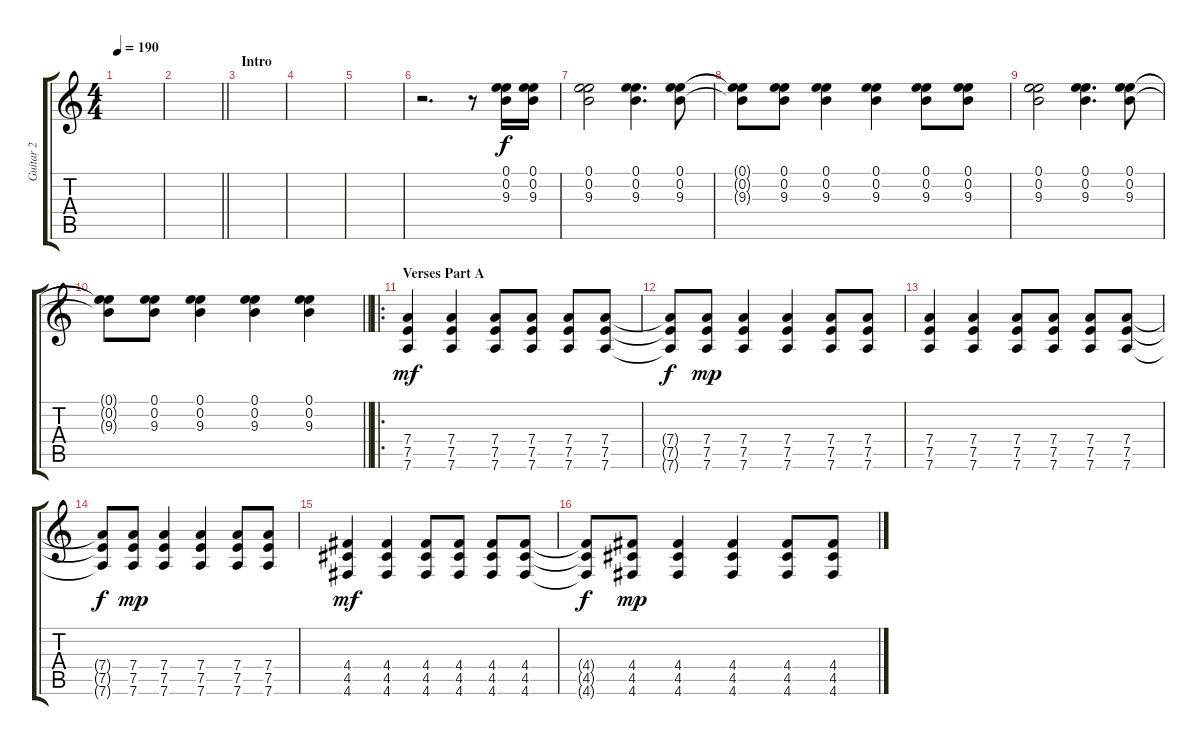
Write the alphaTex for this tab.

\track ("Guitar 2" "Guitar 2") {instrument distortionguitar}
\staff {score tabs}
\tuning (E4 B3 G3 D3 A2 D2) {hide}
\ts (4 4)
\tempo 190
\clef g2
\ks c
|
\barLineRight lightlight
|
\section ("" "Intro")
|
|
|
r.2{d} r.8 (0.1 0.2 9.3).16 (0.1 0.2 9.3).16 |
(0.1 0.2 9.3).2 (0.1 0.2 9.3).4{d} (0.1 0.2 9.3).8 |
(0.1{t} 0.2{t} 9.3{t}).8 (0.1 0.2 9.3).8 (0.1 0.2 9.3).4 (0.1 0.2 9.3).4 (0.1 0.2 9.3).8 (0.1 0.2 9.3).8 |
(0.1 0.2 9.3).2 (0.1 0.2 9.3).4{d} (0.1 0.2 9.3).8 |
\barLineRight lightlight
(0.1{t} 0.2{t} 9.3{t}).8 (0.1 0.2 9.3).8 (0.1 0.2 9.3).4 (0.1 0.2 9.3).4 (0.1 0.2 9.3).4 |
\ro
\section ("" "Verses Part A")
(7.4 7.5 7.6).4{dy mf} (7.4 7.5 7.6).4 (7.4 7.5 7.6).8 (7.4 7.5 7.6).8 (7.4 7.5 7.6).8 (7.4 7.5 7.6).8 |
(7.4{t} 7.5{t} 7.6{t}).8{dy f} (7.4 7.5 7.6).8{dy mp} (7.4 7.5 7.6).4 (7.4 7.5 7.6).4 (7.4 7.5 7.6).8 (7.4 7.5 7.6).8 |
(7.4 7.5 7.6).4 (7.4 7.5 7.6).4 (7.4 7.5 7.6).8 (7.4 7.5 7.6).8 (7.4 7.5 7.6).8 (7.4 7.5 7.6).8 |
(7.4{t} 7.5{t} 7.6{t}).8{dy f} (7.4 7.5 7.6).8{dy mp} (7.4 7.5 7.6).4 (7.4 7.5 7.6).4 (7.4 7.5 7.6).8 (7.4 7.5 7.6).8 |
(4.4 4.5 4.6).4{dy mf} (4.4 4.5 4.6).4 (4.4 4.5 4.6).8 (4.4 4.5 4.6).8 (4.4 4.5 4.6).8 (4.4 4.5 4.6).8 |
(4.4{t} 4.5{t} 4.6{t}).8{dy f} (4.4 4.5 4.6).8{dy mp} (4.4 4.5 4.6).4 (4.4 4.5 4.6).4 (4.4 4.5 4.6).8 (4.4 4.5 4.6).8
